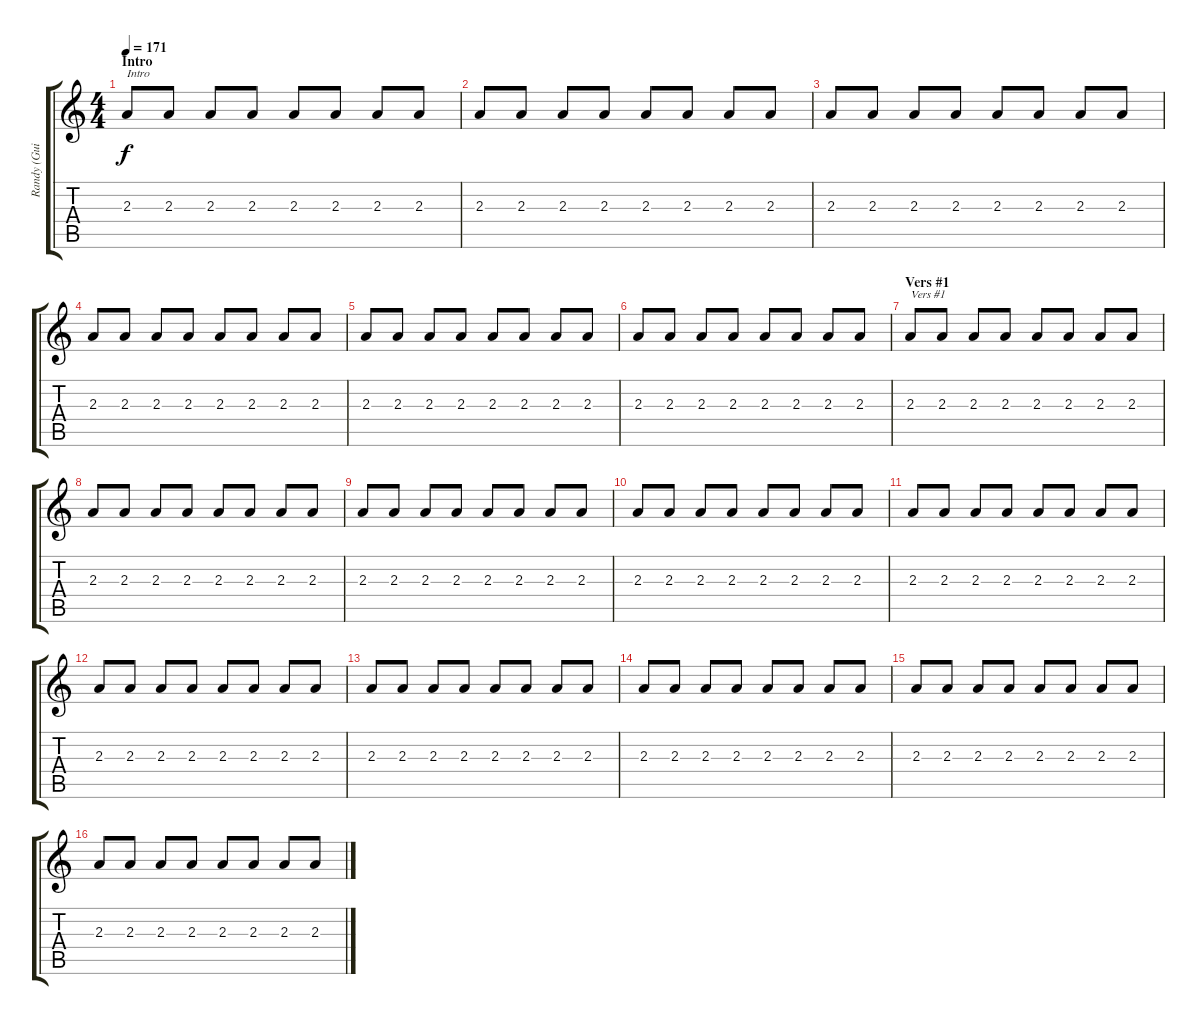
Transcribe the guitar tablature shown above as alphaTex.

\track ("Randy (Guitar)" "Randy (Gui") {instrument overdrivenguitar}
\staff {score tabs}
\tuning (E4 B3 G3 D3 A2 D2) {hide}
\ts (4 4)
\section ("" "Intro")
\tempo 171
\clef g2
\ks c
2.3.8{txt "Intro" dy f instrument overdrivenguitar} 2.3.8 2.3.8 2.3.8 2.3.8 2.3.8 2.3.8 2.3.8 |
2.3.8 2.3.8 2.3.8 2.3.8 2.3.8 2.3.8 2.3.8 2.3.8 |
2.3.8 2.3.8 2.3.8 2.3.8 2.3.8 2.3.8 2.3.8 2.3.8 |
2.3.8 2.3.8 2.3.8 2.3.8 2.3.8 2.3.8 2.3.8 2.3.8 |
2.3.8 2.3.8 2.3.8 2.3.8 2.3.8 2.3.8 2.3.8 2.3.8 |
2.3.8 2.3.8 2.3.8 2.3.8 2.3.8 2.3.8 2.3.8 2.3.8 |
\section ("" "Vers #1")
2.3.8{txt "Vers #1"} 2.3.8 2.3.8 2.3.8 2.3.8 2.3.8 2.3.8 2.3.8 |
2.3.8 2.3.8 2.3.8 2.3.8 2.3.8 2.3.8 2.3.8 2.3.8 |
2.3.8 2.3.8 2.3.8 2.3.8 2.3.8 2.3.8 2.3.8 2.3.8 |
2.3.8 2.3.8 2.3.8 2.3.8 2.3.8 2.3.8 2.3.8 2.3.8 |
2.3.8 2.3.8 2.3.8 2.3.8 2.3.8 2.3.8 2.3.8 2.3.8 |
2.3.8 2.3.8 2.3.8 2.3.8 2.3.8 2.3.8 2.3.8 2.3.8 |
2.3.8 2.3.8 2.3.8 2.3.8 2.3.8 2.3.8 2.3.8 2.3.8 |
2.3.8 2.3.8 2.3.8 2.3.8 2.3.8 2.3.8 2.3.8 2.3.8 |
2.3.8 2.3.8 2.3.8 2.3.8 2.3.8 2.3.8 2.3.8 2.3.8 |
2.3.8 2.3.8 2.3.8 2.3.8 2.3.8 2.3.8 2.3.8 2.3.8
